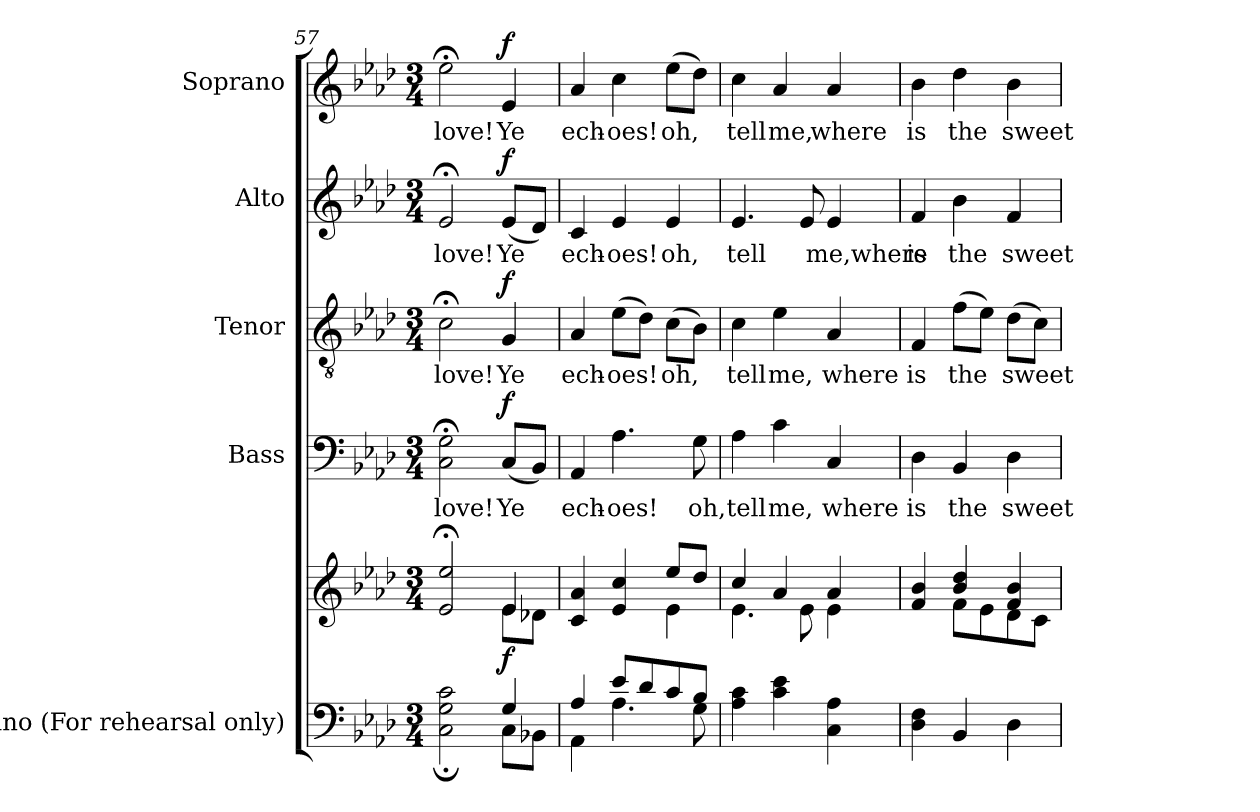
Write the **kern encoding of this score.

**kern	**kern	**dynam	**kern	**text	**dynam	**kern	**text	**dynam	**kern	**text	**dynam	**kern	**text	**dynam
*part5	*part5	*part5	*part4	*part4	*part4	*part3	*part3	*part3	*part2	*part2	*part2	*part1	*part1	*part1
*staff6	*staff5	*staff5/6	*staff4	*staff4	*staff4	*staff3	*staff3	*staff3	*staff2	*staff2	*staff2	*staff1	*staff1	*staff1
*I"Piano (For rehearsal only)	*	*	*I"Bass	*	*	*I"Tenor	*	*	*I"Alto	*	*	*I"Soprano	*	*
*I'Pno.	*	*	*I'B.	*	*	*I'T.	*	*	*I'A.	*	*	*I'S.	*	*
*clefF4	*clefG2	*	*clefF4	*	*	*clefGv2	*	*	*clefG2	*	*	*clefG2	*	*
*	*	*	*	*	*	*ITrd7c12	*	*	*	*	*	*	*	*
*k[b-e-a-d-]	*k[b-e-a-d-]	*	*k[b-e-a-d-]	*	*	*k[b-e-a-d-]	*	*	*k[b-e-a-d-]	*	*	*k[b-e-a-d-]	*	*
*A-:	*A-:	*	*A-:	*	*	*A-:	*	*	*A-:	*	*	*A-:	*	*
*M3/4	*M3/4	*	*M3/4	*	*	*M3/4	*	*	*M3/4	*	*	*M3/4	*	*
=57	=57	=57	=57	=57	=57	=57	=57	=57	=57	=57	=57	=57	=57	=57
*^	*^	*	*	*	*	*	*	*	*	*	*	*	*	*
!	!	!	!	!	!	!LO:LY:b:color=#000000	!	!	!	!	!	!	!	!	!	!
!	!	!	!	!	!	!	!	!	!LO:LY:b:color=#000000	!	!	!	!	!	!	!
!	!	!	!	!	!	!	!	!	!	!	!	!LO:LY:b:color=#000000	!	!	!	!
!	!	!	!	!	!	!	!	!	!	!	!	!	!	!	!LO:LY:b:color=#000000	!
2ryy	2Ci\; 2Gi; 2ci;	2e-i/; 2ee-i;	2ryy	.	2Ci\; 2Gi;	love!	.	2C;i\	love!	.	2e-;i/	love!	.	2ee-;i\	love!	.
!	!	!	!	!	!	!LO:LY:b:color=#000000	!	!	!	!	!	!	!	!	!	!
!	!	!	!	!	!	!	!	!	!LO:LY:b:color=#000000	!	!	!	!	!	!	!
!	!	!	!	!	!	!	!	!	!	!	!	!LO:LY:b:color=#000000	!	!	!	!
!	!	!	!	!	!	!	!	!	!	!	!	!	!	!	!LO:LY:b:color=#000000	!
4Gi/	8Ci\L	4e-i/	8e-i\L	f	(8Ci/L	Ye	f	4GGi/	Ye	f	(8e-i/L	Ye	f	4e-i/	Ye	f
.	8BB-Xi\J	.	8d-Xi\J	.	8BB-i/J)	.	.	.	.	.	8d-i/J)	.	.	.	.	.
=58	=58	=58	=58	=58	=58	=58	=58	=58	=58	=58	=58	=58	=58	=58	=58	=58
!	!	!	!	!	!	!LO:LY:b:color=#000000	!	!	!	!	!	!	!	!	!	!
!	!	!	!	!	!	!	!	!	!LO:LY:b:color=#000000	!	!	!	!	!	!	!
!	!	!	!	!	!	!	!	!	!	!	!	!LO:LY:b:color=#000000	!	!	!	!
!	!	!	!	!	!	!	!	!	!	!	!	!	!	!	!LO:LY:b:color=#000000	!
4A-i/	4AA-i\	4ci/ 4a-i	2ryy	.	4AA-i/	ech-	.	4AA-i/	ech-	.	4ci/	ech-	.	4a-i/	ech-	.
!	!	!	!	!	!	!LO:LY:b:color=#000000	!	!	!	!	!	!	!	!	!	!
!	!	!	!	!	!	!	!	!	!LO:LY:b:color=#000000	!	!	!	!	!	!	!
!	!	!	!	!	!	!	!	!	!	!	!	!LO:LY:b:color=#000000	!	!	!	!
!	!	!	!	!	!	!	!	!	!	!	!	!	!	!	!LO:LY:b:color=#000000	!
8e-i/L	4.A-i\	4e-i/ 4cci	.	.	4.A-i\	-oes!	.	(8E-i\L	-oes!	.	4e-i/	-oes!	.	4cci\	-oes!	.
8d-i/	.	.	.	.	.	.	.	8D-i\J)	.	.	.	.	.	.	.	.
!	!	!	!	!	!	!	!	!	!LO:LY:b:color=#000000	!	!	!	!	!	!	!
!	!	!	!	!	!	!	!	!	!	!	!	!LO:LY:b:color=#000000	!	!	!	!
!	!	!	!	!	!	!	!	!	!	!	!	!	!	!	!LO:LY:b:color=#000000	!
8ci/	.	8ee-i/L	4e-i\	.	.	.	.	(8Ci\L	oh,	.	4e-i/	oh,	.	(8ee-i\L	oh,	.
!	!	!	!	!	!	!LO:LY:b:color=#000000	!	!	!	!	!	!	!	!	!	!
8B-i/J	8Gi\	8dd-i/J	.	.	8Gi\	oh,	.	8BB-i\J)	.	.	.	.	.	8dd-i\J)	.	.
*v	*v	*	*	*	*	*	*	*	*	*	*	*	*	*	*	*
=59	=59	=59	=59	=59	=59	=59	=59	=59	=59	=59	=59	=59	=59	=59	=59
*^	*	*	*	*	*	*	*	*	*	*	*	*	*	*	*
!	!	!	!	!	!	!LO:LY:b:color=#000000	!	!	!	!	!	!	!	!	!	!
*v	*v	*	*	*	*	*	*	*	*	*	*	*	*	*	*	*
*^	*	*	*	*	*	*	*	*	*	*	*	*	*	*	*
!	!	!	!	!	!	!	!	!	!LO:LY:b:color=#000000	!	!	!	!	!	!	!
*v	*v	*	*	*	*	*	*	*	*	*	*	*	*	*	*	*
*^	*	*	*	*	*	*	*	*	*	*	*	*	*	*	*
!	!	!	!	!	!	!	!	!	!	!	!	!LO:LY:b:color=#000000	!	!	!	!
*v	*v	*	*	*	*	*	*	*	*	*	*	*	*	*	*	*
*^	*	*	*	*	*	*	*	*	*	*	*	*	*	*	*
!	!	!	!	!	!	!	!	!	!	!	!	!	!	!	!LO:LY:b:color=#000000	!
*v	*v	*	*	*	*	*	*	*	*	*	*	*	*	*	*	*
4A-i\ 4ci	4cci/	4.e-i\	.	4A-i\	tell	.	4Ci\	tell	.	4.e-i/	tell	.	4cci\	tell	.
!	!	!	!	!	!LO:LY:b:color=#000000	!	!	!	!	!	!	!	!	!	!
!	!	!	!	!	!	!	!	!LO:LY:b:color=#000000	!	!	!	!	!	!	!
!	!	!	!	!	!	!	!	!	!	!	!	!	!	!LO:LY:b:color=#000000	!
4ci\ 4e-i	4a-i/	.	.	4ci\	me,	.	4E-i\	me,	.	.	.	.	4a-i/	me,	.
.	.	8e-i\	.	.	.	.	.	.	.	8e-i/	.	.	.	.	.
!	!	!	!	!	!LO:LY:b:color=#000000	!	!	!	!	!	!	!	!	!	!
!	!	!	!	!	!	!	!	!LO:LY:b:color=#000000	!	!	!	!	!	!	!
!	!	!	!	!	!	!	!	!	!	!	!LO:LY:b:color=#000000	!	!	!	!
!	!	!	!	!	!	!	!	!	!	!	!	!	!	!LO:LY:b:color=#000000	!
4Ci\ 4A-i	4a-i/	4e-i\	.	4Ci/	where	.	4AA-i/	where	.	4e-i/	me,where	.	4a-i/	where	.
!!LO:LB:g=z
=60	=60	=60	=60	=60	=60	=60	=60	=60	=60	=60	=60	=60	=60	=60	=60
!	!	!	!	!	!LO:LY:b:color=#000000	!	!	!	!	!	!	!	!	!	!
!	!	!	!	!	!	!	!	!LO:LY:b:color=#000000	!	!	!	!	!	!	!
!	!	!	!	!	!	!	!	!	!	!	!LO:LY:b:color=#000000	!	!	!	!
!	!	!	!	!	!	!	!	!	!	!	!	!	!	!LO:LY:b:color=#000000	!
4D-i\ 4Fi	4fi/ 4b-i	4ryy	.	4D-i\	is	.	4FFi/	is	.	4fi/	is	.	4b-i\	is	.
!	!	!	!	!	!LO:LY:b:color=#000000	!	!	!	!	!	!	!	!	!	!
!	!	!	!	!	!	!	!	!LO:LY:b:color=#000000	!	!	!	!	!	!	!
!	!	!	!	!	!	!	!	!	!	!	!LO:LY:b:color=#000000	!	!	!	!
!	!	!	!	!	!	!	!	!	!	!	!	!	!	!LO:LY:b:color=#000000	!
4BB-i/	4b-i/ 4dd-i	8fi\L	.	4BB-i/	the	.	(8Fi\L	the	.	4b-i\	the	.	4dd-i\	the	.
.	.	8e-i\	.	.	.	.	8E-i\J)	.	.	.	.	.	.	.	.
!	!	!	!	!	!LO:LY:b:color=#000000	!	!	!	!	!	!	!	!	!	!
!	!	!	!	!	!	!	!	!LO:LY:b:color=#000000	!	!	!	!	!	!	!
!	!	!	!	!	!	!	!	!	!	!	!LO:LY:b:color=#000000	!	!	!	!
!	!	!	!	!	!	!	!	!	!	!	!	!	!	!LO:LY:b:color=#000000	!
4D-i\	4fi/ 4b-i	8d-i\	.	4D-i\	sweet	.	(8D-i\L	sweet	.	4fi/	sweet	.	4b-i\	sweet	.
.	.	8ci\J	.	.	.	.	8Ci\J)	.	.	.	.	.	.	.	.
*	*v	*v	*	*	*	*	*	*	*	*	*	*	*	*	*
=	=	=	=	=	=	=	=	=	=	=	=	=	=	=
*-	*-	*-	*-	*-	*-	*-	*-	*-	*-	*-	*-	*-	*-	*-
